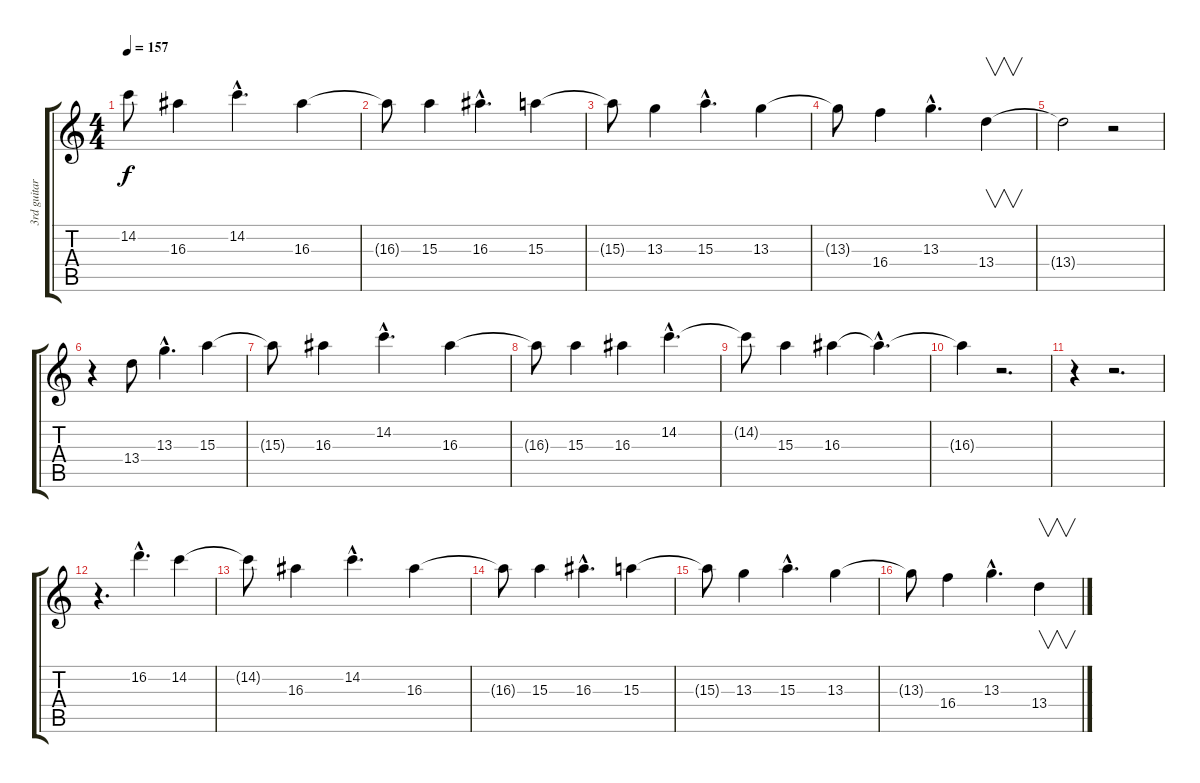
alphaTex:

\track ("3rd guitar" "3rd guitar") {instrument distortionguitar}
\staff {score tabs}
\tuning (Eb4 Bb3 Gb3 Db3 Ab2 Eb2) {hide}
\ts (4 4)
\tempo 157
\clef g2
\ks c
14.2{t}.8{dy f} 16.3.4 14.2{hac}.4{d} 16.3.4 |
16.3{t}.8 15.3.4 16.3{hac}.4{d} 15.3.4 |
15.3{t}.8 13.3.4 15.3{hac}.4{d} 13.3.4 |
13.3{t}.8 16.4.4 13.3{hac}.4{d} 13.4.4{v} |
13.4{t}.2 r.2 |
r.4 13.4.8 13.3{hac}.4{d} 15.3.4 |
15.3{t}.8 16.3.4 14.2{hac}.4{d} 16.3.4 |
16.3{t}.8 15.3.4 16.3.4 14.2{hac}.4{d} |
14.2{t}.8 15.3.4 16.3.4 16.3{hac t}.4{d} |
16.3{t}.4 r.2{d} |
r.4 r.2{d} |
r.4{d} 16.2{hac}.4{d} 14.2.4 |
14.2{t}.8 16.3.4 14.2{hac}.4{d} 16.3.4 |
16.3{t}.8 15.3.4 16.3{hac}.4{d} 15.3.4 |
15.3{t}.8 13.3.4 15.3{hac}.4{d} 13.3.4 |
13.3{t}.8 16.4.4 13.3{hac}.4{d} 13.4.4{v}
